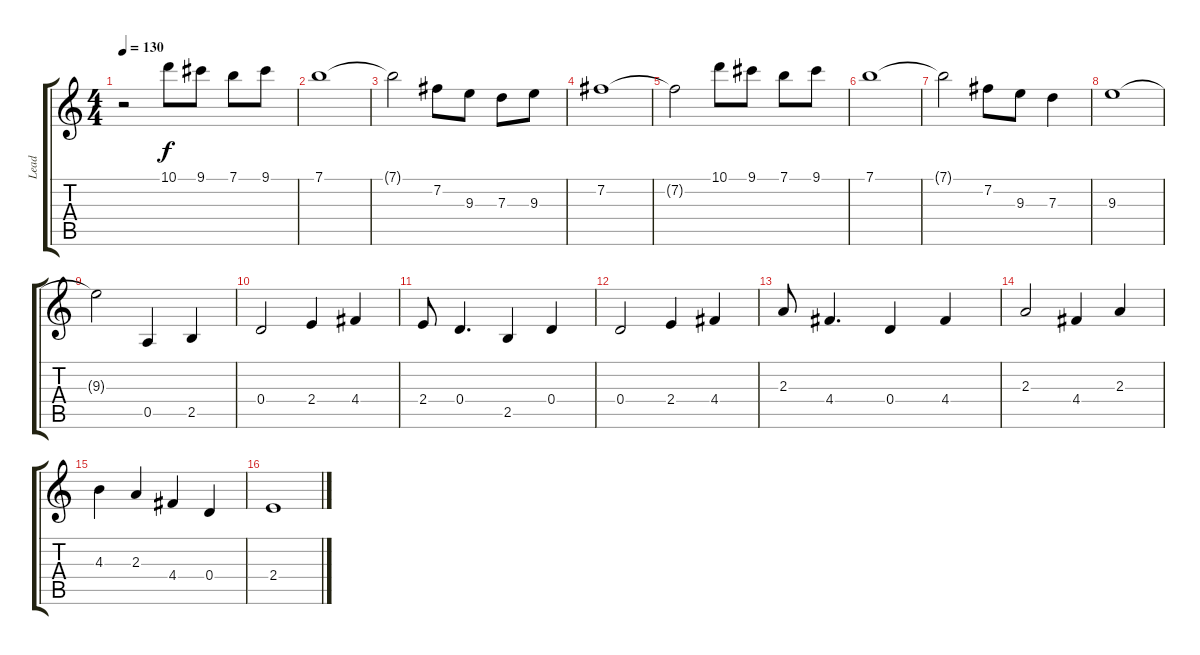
\track ("Lead" "Lead") {instrument electricguitarjazz}
\staff {score tabs}
\tuning (E4 B3 G3 D3 A2 E2) {hide}
\ts (4 4)
\tempo 130
\clef g2
\ks c
r.2{dy f instrument electricguitarjazz} 10.1.8 9.1.8 7.1.8 9.1.8 |
7.1.1 |
7.1{t}.2 7.2.8 9.3.8 7.3.8 9.3.8 |
7.2.1 |
7.2{t}.2 10.1.8 9.1.8 7.1.8 9.1.8 |
7.1.1 |
7.1{t}.2 7.2.8 9.3.8 7.3.4 |
9.3.1 |
9.3{t}.2 0.5.4 2.5.4 |
0.4.2 2.4.4 4.4.4 |
2.4.8 0.4.4{d} 2.5.4 0.4.4 |
0.4.2 2.4.4 4.4.4 |
2.3.8 4.4.4{d} 0.4.4 4.4.4 |
2.3.2 4.4.4 2.3.4 |
4.3.4 2.3.4 4.4.4 0.4.4 |
2.4.1
